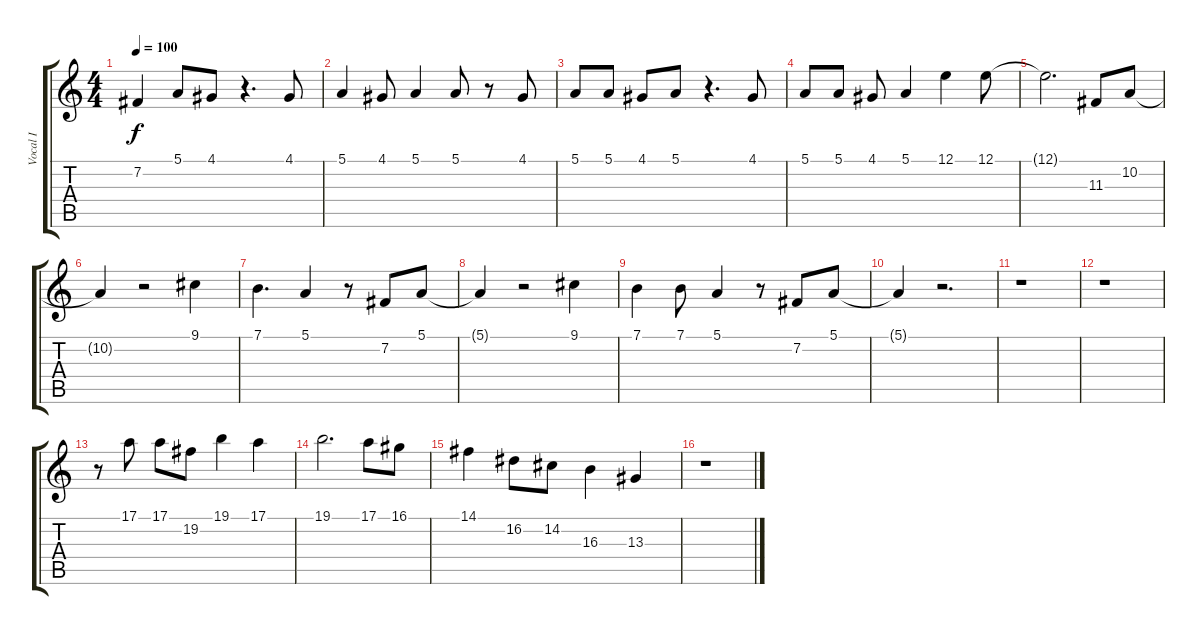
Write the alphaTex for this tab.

\track ("Vocal I" "Vocal I") {instrument tenorsax}
\staff {score tabs}
\tuning (E4 B3 G3 D3 A2 E2) {hide}
\ts (4 4)
\tempo 100
\clef g2
\ks c
7.2{t}.4{dy f} 5.1.8 4.1.8 r.4{d} 4.1.8 |
5.1.4 4.1.8 5.1.4 5.1.8 r.8 4.1.8 |
5.1.8 5.1.8 4.1.8 5.1.8 r.4{d} 4.1.8 |
5.1.8 5.1.8 4.1.8 5.1.4 12.1.4 12.1.8 |
12.1{t}.2{d} 11.3.8 10.2.8 |
10.2{t}.4 r.2 9.1.4 |
7.1.4{d} 5.1.4 r.8 7.2.8 5.1.8 |
5.1{t}.4 r.2 9.1.4 |
7.1.4 7.1.8 5.1.4 r.8 7.2.8 5.1.8 |
5.1{t}.4 r.2{d} |
r.1 |
r.1 |
r.8 17.1.8 17.1.8 19.2.8 19.1.4 17.1.4 |
19.1.2{d} 17.1.8 16.1.8 |
14.1.4 16.2.8 14.2.8 16.3.4 13.3.4 |
r.1
